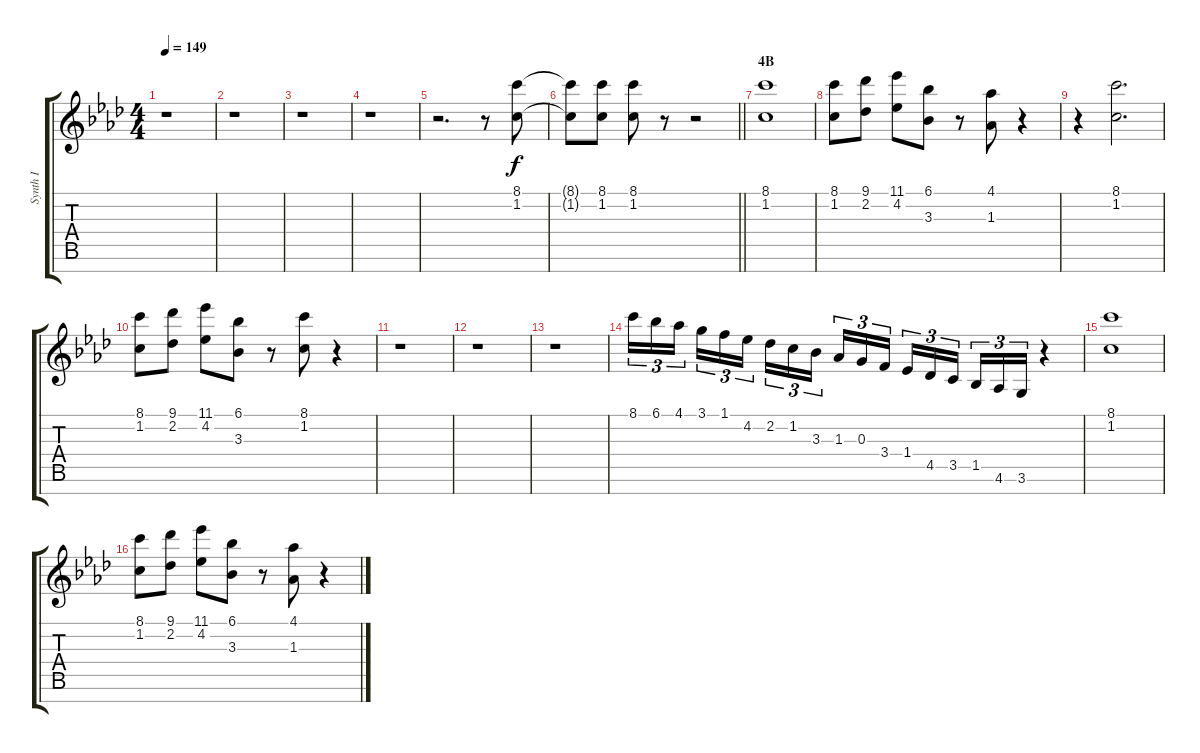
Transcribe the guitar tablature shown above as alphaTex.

\track ("Synth I" "Synth I") {instrument lead2sawtooth}
\staff {score tabs}
\tuning (E5 B4 G4 D4 A3 E3 B2) {hide}
\ts (4 4)
\tempo 149
\clef g2
\ks ab
r.1{dy f} |
r.1 |
r.1 |
r.1 |
r.2{d} r.8 (8.1 1.2).8 |
\barLineRight lightlight
(8.1{t} 1.2{t}).8 (8.1 1.2).8 (8.1 1.2).8 r.8 r.2 |
\section ("" "4B")
(8.1 1.2).1 |
(8.1 1.2).8 (9.1 2.2).8 (11.1 4.2).8 (6.1 3.3).8 r.8 (4.1 1.3).8 r.4 |
r.4 (8.1 1.2).2{d} |
(8.1 1.2).8 (9.1 2.2).8 (11.1 4.2).8 (6.1 3.3).8 r.8 (8.1 1.2).8 r.4 |
r.1 |
r.1 |
r.1 |
8.1.16{tu (3 2)} 6.1.16{tu (3 2)} 4.1.16{tu (3 2) beam splitsecondary} 3.1.16{tu (3 2)} 1.1.16{tu (3 2)} 4.2.16{tu (3 2)} 2.2.16{tu (3 2)} 1.2.16{tu (3 2)} 3.3.16{tu (3 2) beam splitsecondary} 1.3.16{tu (3 2)} 0.3.16{tu (3 2)} 3.4.16{tu (3 2)} 1.4.16{tu (3 2)} 4.5.16{tu (3 2)} 3.5.16{tu (3 2) beam splitsecondary} 1.5.16{tu (3 2)} 4.6.16{tu (3 2)} 3.6.16{tu (3 2)} r.4 |
(8.1 1.2).1 |
(8.1 1.2).8 (9.1 2.2).8 (11.1 4.2).8 (6.1 3.3).8 r.8 (4.1 1.3).8 r.4
